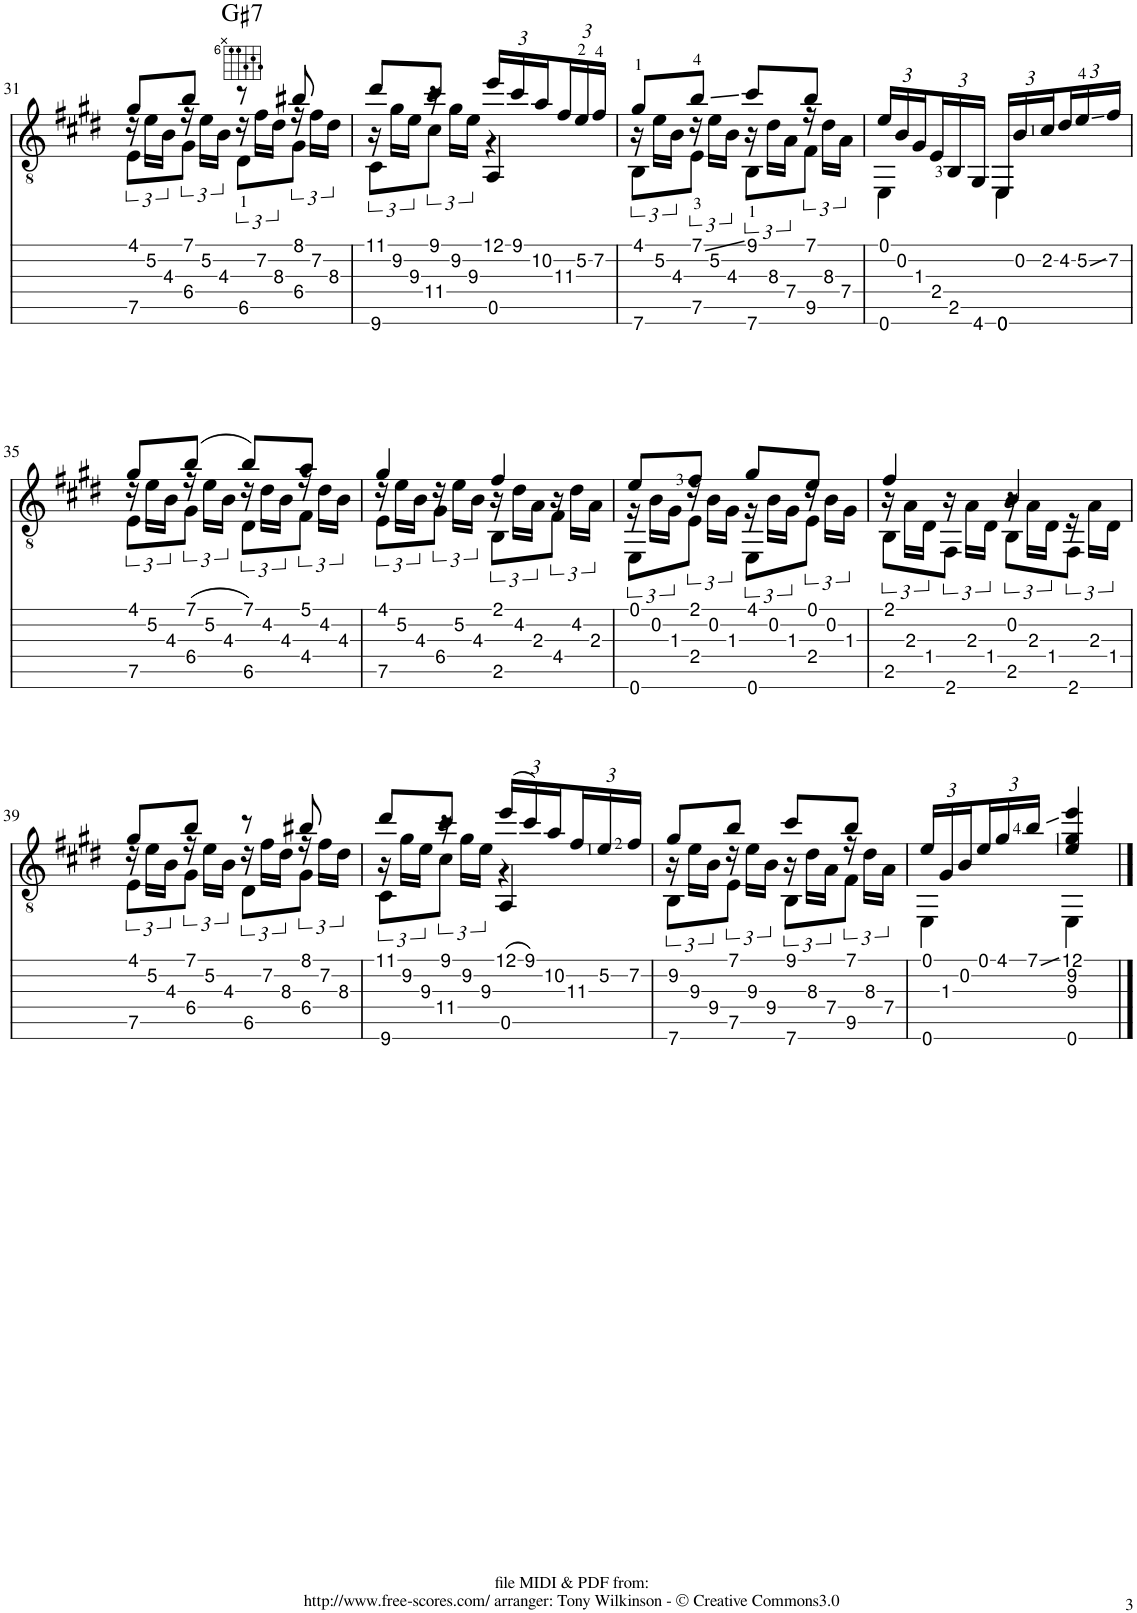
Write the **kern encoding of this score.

**kern	**kern	**harte
*part1	*part1	*part1
*staff2	*staff1	*
*I"Guitar	*	*
*I'Guit.	*	*
!!LO:PB:g=z
*	*clefGv2	*
*k[f#c#g#d#]	*k[f#c#g#d#]	*
*M2/4	*M2/4	*
=31	=31	=31
*^	*	*
*	*Xbrackettup	*	*
*	*^	*^	*
*	*	*	*	*^	*
8g#L	24r	8EL	8g#/L	24r	8E\L	.
.	24eLL	.	.	24e\LL	.	.
.	24BJJ	.	.	24B\JJ	.	.
8bJ	24r	8G#J	8b/J	24r	8G#\J	.
.	24eLL	.	.	24e\LL	.	.
.	24BJJ	.	.	24B\JJ	.	.
!	!	!	!	!	!	!LO:H:kt=7
8r	24r	8D#L	8r	24r	8D#\L	G#:7
.	24f#LL	.	.	24f#\LL	.	.
.	24d#JJ	.	.	24d#\JJ	.	.
8b#X	24r	8G#J	8b#X/	24r	8G#\J	.
.	24f#LL	.	.	24f#\LL	.	.
.	24d#JJ	.	.	24d#\JJ	.	.
=32	=32	=32	=32	=32	=32	=32
8dd#L	24r	8C#L	8dd#/L	24r	8C#\L	.
.	24g#LL	.	.	24g#\LL	.	.
.	24eJJ	.	.	24e\JJ	.	.
8cc#J	24r	8c#J	8cc#/J	24r	8c#\J	.
.	24g#LL	.	.	24g#\LL	.	.
.	24eJJ	.	.	24e\JJ	.	.
*	*	*	*Xbrackettup	*	*	*
24eeLL	4r	4AA	24ee/LL	4r	4AA/	.
24cc#	.	.	24cc#/	.	.	.
24aJ	.	.	24a/	.	.	.
24f#L	.	.	24f#/	.	.	.
24e	.	.	24e/	.	.	.
24f#JJ	.	.	24f#/JJ	.	.	.
=33	=33	=33	=33	=33	=33	=33
*	*	*	*	*brackettup	*	*
8g#L	24r	8BBL	8g#/L	24r	8BB\L	.
.	24eLL	.	.	24e\LL	.	.
.	24BJJ	.	.	24B\JJ	.	.
8bJ	24r	8EJ	8b/J	24r	8E\J	.
.	24eLL	.	.	24e\LL	.	.
.	24BJJ	.	.	24B\JJ	.	.
8cc#L	24r	8BBL	8cc#/L	24r	8BB\L	.
.	24d#LL	.	.	24d#\LL	.	.
.	24AJJ	.	.	24A\JJ	.	.
8bJ	24r	8F#J	8b/J	24r	8F#\J	.
.	24d#LL	.	.	24d#\LL	.	.
.	24AJJ	.	.	24A\JJ	.	.
*	*v	*v	*	*	*	*
*	*	*v	*v	*v	*
=34	=34	=34	=34
*	*	*Xbrackettup	*
*	*	*^	*
24eLL	4EE	24e/LL	4EE\	.
24B	.	24B/	.	.
24G#J	.	24G#/	.	.
24EL	.	24E/	.	.
24BB	.	24BB/	.	.
24GG#JJ	.	24GG#/JJ	.	.
24EELL	4EE	24EE/LL	4EE\	.
24B	.	24B/	.	.
24c#J	.	24c#/	.	.
24d#L	.	24d#/	.	.
24e	.	24e/	.	.
24f#JJ	.	24f#/JJ	.	.
!!LO:LB:g=z
=35	=35	=35	=35	=35
*	*^	*	*	*
*	*	*	*	*brackettup	*
*	*	*	*	*^	*
8g#L	24r	8EL	8g#/L	24r	8E\L	.
.	24eLL	.	.	24e\LL	.	.
.	24BJJ	.	.	24B\JJ	.	.
8bJ	24r	8G#J	(8b/J	24r	8G#\J	.
.	24eLL	.	.	24e\LL	.	.
.	24BJJ	.	.	24B\JJ	.	.
8bL	24r	8D#L	8b/L)	24r	8D#\L	.
.	24d#LL	.	.	24d#\LL	.	.
.	24BJJ	.	.	24B\JJ	.	.
8aJ	24r	8F#J	8a/J	24r	8F#\J	.
.	24d#LL	.	.	24d#\LL	.	.
.	24BJJ	.	.	24B\JJ	.	.
=36	=36	=36	=36	=36	=36	=36
4g#	24r	8EL	4g#/	24r	8E\L	.
.	24eLL	.	.	24e\LL	.	.
.	24BJJ	.	.	24B\JJ	.	.
.	24r	8G#J	.	24r	8G#\J	.
.	24eLL	.	.	24e\LL	.	.
.	24BJJ	.	.	24B\JJ	.	.
4f#	24r	8BBL	4f#/	24r	8BB\L	.
.	24d#LL	.	.	24d#\LL	.	.
.	24AJJ	.	.	24A\JJ	.	.
.	24r	8F#J	.	24r	8F#\J	.
.	24d#LL	.	.	24d#\LL	.	.
.	24AJJ	.	.	24A\JJ	.	.
=37	=37	=37	=37	=37	=37	=37
8eL	24r	8EEL	8e/L	24r	8EE\L	.
.	24BLL	.	.	24B\LL	.	.
.	24G#JJ	.	.	24G#\JJ	.	.
8f#J	24r	8EJ	8f#/J	24r	8E\J	.
.	24BLL	.	.	24B\LL	.	.
.	24G#JJ	.	.	24G#\JJ	.	.
8g#L	24r	8EEL	8g#/L	24r	8EE\L	.
.	24BLL	.	.	24B\LL	.	.
.	24G#JJ	.	.	24G#\JJ	.	.
8eJ	24r	8EJ	8e/J	24r	8E\J	.
.	24BLL	.	.	24B\LL	.	.
.	24G#JJ	.	.	24G#\JJ	.	.
=38	=38	=38	=38	=38	=38	=38
4f#	24r	8BBL	4f#/	24r	8BB\L	.
.	24ALL	.	.	24A\LL	.	.
.	24D#JJ	.	.	24D#\JJ	.	.
.	24r	8FF#J	.	24r	8FF#\J	.
.	24ALL	.	.	24A\LL	.	.
.	24D#JJ	.	.	24D#\JJ	.	.
4B	24r	8BBL	4B/	24r	8BB\L	.
.	24ALL	.	.	24A\LL	.	.
.	24D#JJ	.	.	24D#\JJ	.	.
.	24r	8FF#J	.	24r	8FF#\J	.
.	24ALL	.	.	24A\LL	.	.
.	24D#JJ	.	.	24D#\JJ	.	.
!!LO:LB:g=z	!!	!!
=39	=39	=39	=39	=39	=39	=39
8g#L	24r	8EL	8g#/L	24r	8E\L	.
.	24eLL	.	.	24e\LL	.	.
.	24BJJ	.	.	24B\JJ	.	.
8bJ	24r	8G#J	8b/J	24r	8G#\J	.
.	24eLL	.	.	24e\LL	.	.
.	24BJJ	.	.	24B\JJ	.	.
8r	24r	8D#L	8r	24r	8D#\L	.
.	24f#LL	.	.	24f#\LL	.	.
.	24d#JJ	.	.	24d#\JJ	.	.
8b#X	24r	8G#J	8b#X/	24r	8G#\J	.
.	24f#LL	.	.	24f#\LL	.	.
.	24d#JJ	.	.	24d#\JJ	.	.
=40	=40	=40	=40	=40	=40	=40
8dd#L	24r	8C#L	8dd#/L	24r	8C#\L	.
.	24g#LL	.	.	24g#\LL	.	.
.	24eJJ	.	.	24e\JJ	.	.
8cc#J	24r	8c#J	8cc#/J	24r	8c#\J	.
.	24g#LL	.	.	24g#\LL	.	.
.	24eJJ	.	.	24e\JJ	.	.
*	*	*	*Xbrackettup	*	*	*
24eeLL	4r	4AA	(24ee/LL	4r	4AA/	.
24cc#	.	.	24cc#/)	.	.	.
24aJ	.	.	24a/	.	.	.
24f#L	.	.	24f#/	.	.	.
24e	.	.	24e/	.	.	.
24f#JJ	.	.	24f#/JJ	.	.	.
=41	=41	=41	=41	=41	=41	=41
*	*	*	*	*brackettup	*	*
8g#L	24r	8BBL	8g#/L	24r	8BB\L	.
.	24eLL	.	.	24e\LL	.	.
.	24BJJ	.	.	24B\JJ	.	.
8bJ	24r	8EJ	8b/J	24r	8E\J	.
.	24eLL	.	.	24e\LL	.	.
.	24BJJ	.	.	24B\JJ	.	.
8cc#L	24r	8BBL	8cc#/L	24r	8BB\L	.
.	24d#LL	.	.	24d#\LL	.	.
.	24AJJ	.	.	24A\JJ	.	.
8bJ	24r	8F#J	8b/J	24r	8F#\J	.
.	24d#LL	.	.	24d#\LL	.	.
.	24AJJ	.	.	24A\JJ	.	.
*	*v	*v	*	*	*	*
*	*	*v	*v	*v	*
=42	=42	=42	=42
*	*	*Xbrackettup	*
*	*	*^	*
24eLL	4EE	24e/LL	4EE\	.
24G#	.	24G#/	.	.
24BJ	.	24B/	.	.
24eL	.	24e/	.	.
24g#	.	24g#/	.	.
24bJJ	.	24b/JJ	.	.
4e 4g# 4ee	4EE	4e/ 4g#/ 4ee/	4EE\	.
*v	*v	*	*	*
*	*v	*v	*
==	==	==
*-	*-	*-
